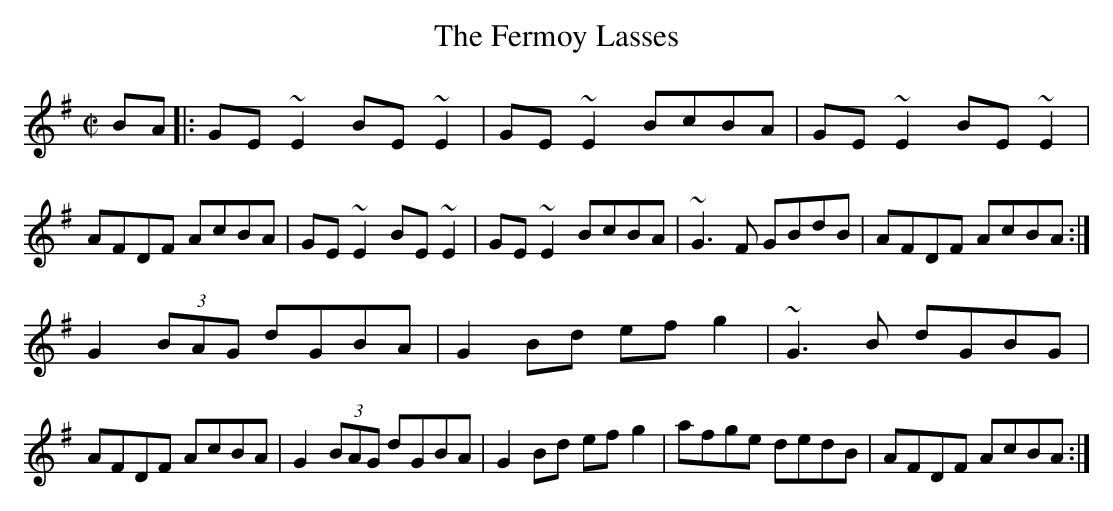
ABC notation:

X:1
T:Fermoy Lasses, The
M:C|
L:1/8
E:7
K:G
BA|:GE ~E2 BE ~E2|GE ~E2 BcBA|GE ~E2 BE ~E2|AFDF AcBA|GE ~E2 BE ~E2|GE ~E2 BcBA|~G3 F GBdB|AFDF AcBA:|
G2 (3BAG dGBA|G2 Bd efg2|~G3B dGBG|AFDF AcBA|G2 (3BAG dGBA|G2 Bd efg2|afge dedB|AFDF AcBA:|
